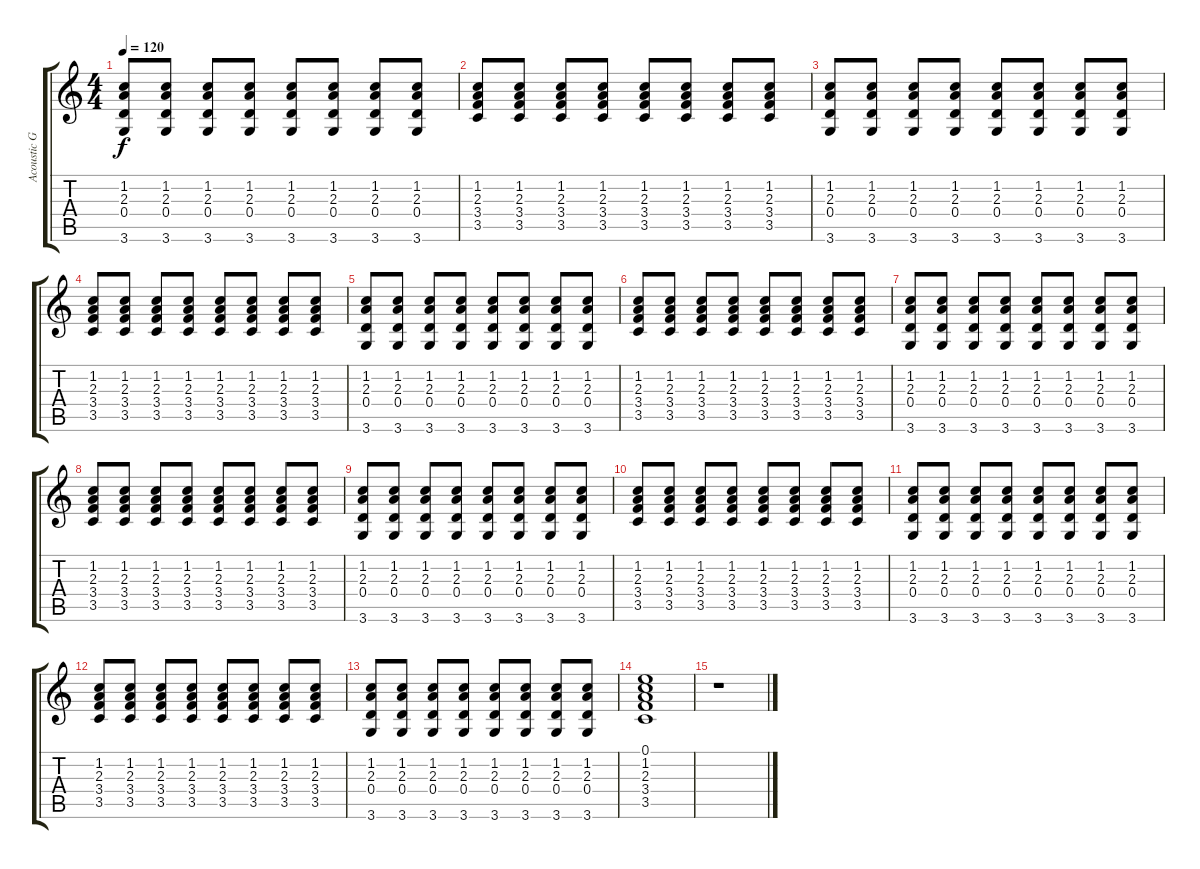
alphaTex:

\track ("Acoustic Guitar" "Acoustic G") {instrument acousticguitarsteel}
\staff {score tabs}
\tuning (E4 B3 G3 D3 A2 E2) {hide}
\ts (4 4)
\tempo 120
\clef g2
\ks c
(1.2 2.3 0.4 3.6).8{dy f} (1.2 2.3 0.4 3.6).8 (1.2 2.3 0.4 3.6).8 (1.2 2.3 0.4 3.6).8 (1.2 2.3 0.4 3.6).8 (1.2 2.3 0.4 3.6).8 (1.2 2.3 0.4 3.6).8 (1.2 2.3 0.4 3.6).8 |
(1.2 2.3 3.4 3.5).8 (1.2 2.3 3.4 3.5).8 (1.2 2.3 3.4 3.5).8 (1.2 2.3 3.4 3.5).8 (1.2 2.3 3.4 3.5).8 (1.2 2.3 3.4 3.5).8 (1.2 2.3 3.4 3.5).8 (1.2 2.3 3.4 3.5).8 |
(1.2 2.3 0.4 3.6).8 (1.2 2.3 0.4 3.6).8 (1.2 2.3 0.4 3.6).8 (1.2 2.3 0.4 3.6).8 (1.2 2.3 0.4 3.6).8 (1.2 2.3 0.4 3.6).8 (1.2 2.3 0.4 3.6).8 (1.2 2.3 0.4 3.6).8 |
(1.2 2.3 3.4 3.5).8 (1.2 2.3 3.4 3.5).8 (1.2 2.3 3.4 3.5).8 (1.2 2.3 3.4 3.5).8 (1.2 2.3 3.4 3.5).8 (1.2 2.3 3.4 3.5).8 (1.2 2.3 3.4 3.5).8 (1.2 2.3 3.4 3.5).8 |
(1.2 2.3 0.4 3.6).8 (1.2 2.3 0.4 3.6).8 (1.2 2.3 0.4 3.6).8 (1.2 2.3 0.4 3.6).8 (1.2 2.3 0.4 3.6).8 (1.2 2.3 0.4 3.6).8 (1.2 2.3 0.4 3.6).8 (1.2 2.3 0.4 3.6).8 |
(1.2 2.3 3.4 3.5).8 (1.2 2.3 3.4 3.5).8 (1.2 2.3 3.4 3.5).8 (1.2 2.3 3.4 3.5).8 (1.2 2.3 3.4 3.5).8 (1.2 2.3 3.4 3.5).8 (1.2 2.3 3.4 3.5).8 (1.2 2.3 3.4 3.5).8 |
(1.2 2.3 0.4 3.6).8 (1.2 2.3 0.4 3.6).8 (1.2 2.3 0.4 3.6).8 (1.2 2.3 0.4 3.6).8 (1.2 2.3 0.4 3.6).8 (1.2 2.3 0.4 3.6).8 (1.2 2.3 0.4 3.6).8 (1.2 2.3 0.4 3.6).8 |
(1.2 2.3 3.4 3.5).8 (1.2 2.3 3.4 3.5).8 (1.2 2.3 3.4 3.5).8 (1.2 2.3 3.4 3.5).8 (1.2 2.3 3.4 3.5).8 (1.2 2.3 3.4 3.5).8 (1.2 2.3 3.4 3.5).8 (1.2 2.3 3.4 3.5).8 |
(1.2 2.3 0.4 3.6).8 (1.2 2.3 0.4 3.6).8 (1.2 2.3 0.4 3.6).8 (1.2 2.3 0.4 3.6).8 (1.2 2.3 0.4 3.6).8 (1.2 2.3 0.4 3.6).8 (1.2 2.3 0.4 3.6).8 (1.2 2.3 0.4 3.6).8 |
(1.2 2.3 3.4 3.5).8 (1.2 2.3 3.4 3.5).8 (1.2 2.3 3.4 3.5).8 (1.2 2.3 3.4 3.5).8 (1.2 2.3 3.4 3.5).8 (1.2 2.3 3.4 3.5).8 (1.2 2.3 3.4 3.5).8 (1.2 2.3 3.4 3.5).8 |
(1.2 2.3 0.4 3.6).8 (1.2 2.3 0.4 3.6).8 (1.2 2.3 0.4 3.6).8 (1.2 2.3 0.4 3.6).8 (1.2 2.3 0.4 3.6).8 (1.2 2.3 0.4 3.6).8 (1.2 2.3 0.4 3.6).8 (1.2 2.3 0.4 3.6).8 |
(1.2 2.3 3.4 3.5).8 (1.2 2.3 3.4 3.5).8 (1.2 2.3 3.4 3.5).8 (1.2 2.3 3.4 3.5).8 (1.2 2.3 3.4 3.5).8 (1.2 2.3 3.4 3.5).8 (1.2 2.3 3.4 3.5).8 (1.2 2.3 3.4 3.5).8 |
(1.2 2.3 0.4 3.6).8 (1.2 2.3 0.4 3.6).8 (1.2 2.3 0.4 3.6).8 (1.2 2.3 0.4 3.6).8 (1.2 2.3 0.4 3.6).8 (1.2 2.3 0.4 3.6).8 (1.2 2.3 0.4 3.6).8 (1.2 2.3 0.4 3.6).8 |
(0.1 1.2 2.3 3.4 3.5).1 |
r.1
